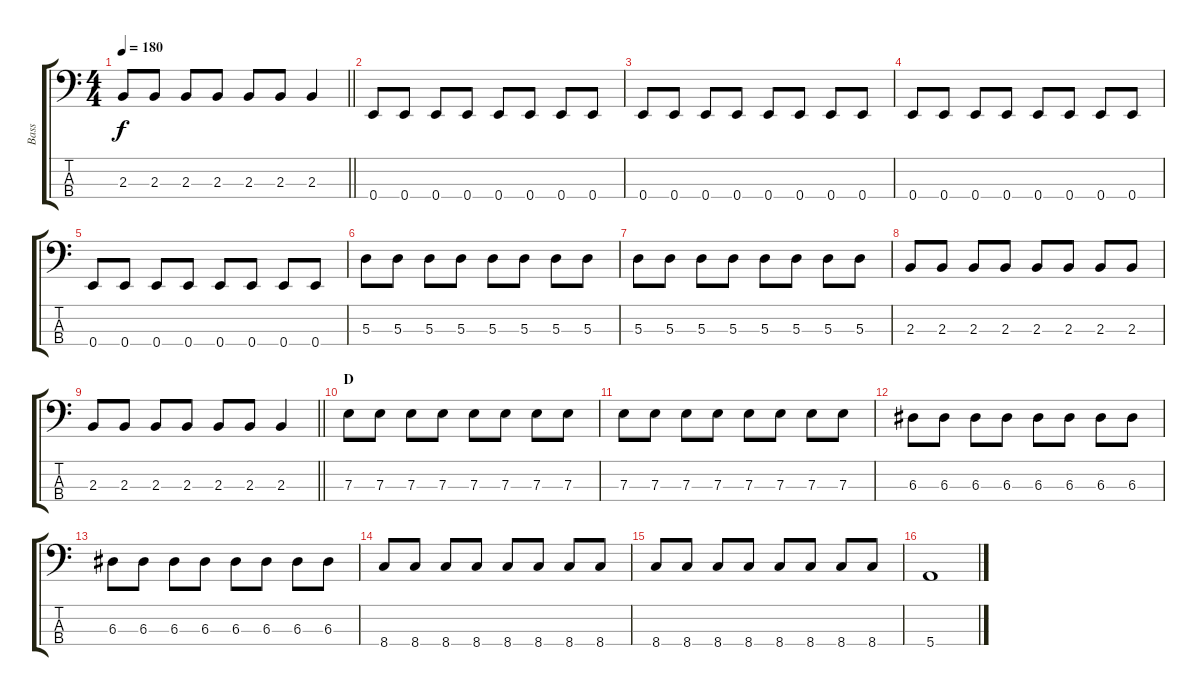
\track ("Bass" "Bass") {instrument electricbassfinger}
\staff {score tabs}
\tuning (G2 D2 A1 E1) {hide}
\ts (4 4)
\tempo 180
\clef f4
\barLineRight lightlight
\ks c
2.3.8{dy f} 2.3.8 2.3.8 2.3.8 2.3.8 2.3.8 2.3.4 |
0.4.8 0.4.8 0.4.8 0.4.8 0.4.8 0.4.8 0.4.8 0.4.8 |
0.4.8 0.4.8 0.4.8 0.4.8 0.4.8 0.4.8 0.4.8 0.4.8 |
0.4.8 0.4.8 0.4.8 0.4.8 0.4.8 0.4.8 0.4.8 0.4.8 |
0.4.8 0.4.8 0.4.8 0.4.8 0.4.8 0.4.8 0.4.8 0.4.8 |
5.3.8 5.3.8 5.3.8 5.3.8 5.3.8 5.3.8 5.3.8 5.3.8 |
5.3.8 5.3.8 5.3.8 5.3.8 5.3.8 5.3.8 5.3.8 5.3.8 |
2.3.8 2.3.8 2.3.8 2.3.8 2.3.8 2.3.8 2.3.8 2.3.8 |
\barLineRight lightlight
2.3.8 2.3.8 2.3.8 2.3.8 2.3.8 2.3.8 2.3.4 |
\section ("" "D")
7.3.8 7.3.8 7.3.8 7.3.8 7.3.8 7.3.8 7.3.8 7.3.8 |
7.3.8 7.3.8 7.3.8 7.3.8 7.3.8 7.3.8 7.3.8 7.3.8 |
6.3.8 6.3.8 6.3.8 6.3.8 6.3.8 6.3.8 6.3.8 6.3.8 |
6.3.8 6.3.8 6.3.8 6.3.8 6.3.8 6.3.8 6.3.8 6.3.8 |
8.4.8 8.4.8 8.4.8 8.4.8 8.4.8 8.4.8 8.4.8 8.4.8 |
8.4.8 8.4.8 8.4.8 8.4.8 8.4.8 8.4.8 8.4.8 8.4.8 |
5.4.1
